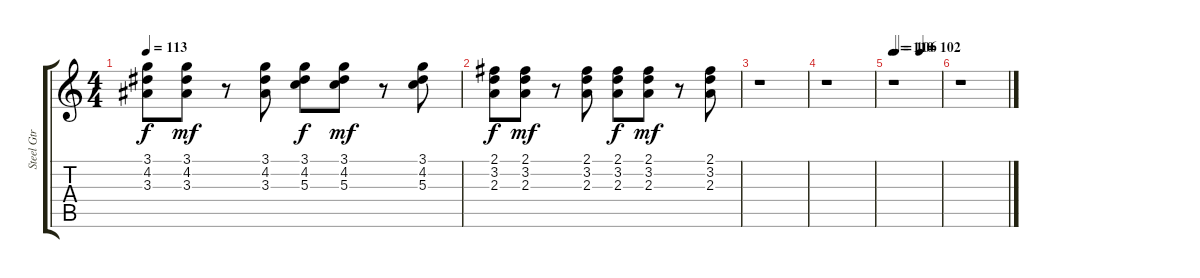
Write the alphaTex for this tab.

\track ("Steel Gtr" "Steel Gtr") {instrument acousticguitarsteel}
\staff {score tabs}
\tuning (E4 B3 G3 D3 A2 E2) {hide}
\ts (4 4)
\tempo 113
\clef g2
\ks c
(3.1 4.2 3.3).8{dy f} (3.1 4.2 3.3).8{dy mf} r.8 (3.1 4.2 3.3).8 (3.1 4.2 5.3).8{dy f} (3.1 4.2 5.3).8{dy mf} r.8 (3.1 4.2 5.3).8 |
(2.1 3.2 2.3).8{dy f} (2.1 3.2 2.3).8{dy mf} r.8 (2.1 3.2 2.3).8 (2.1 3.2 2.3).8{dy f} (2.1 3.2 2.3).8{dy mf} r.8 (2.1 3.2 2.3).8 |
r.1 |
r.1 |
\tempo 110
\tempo (106 0.0625)
\tempo (102 0.5625)
r.1 |
r.1
